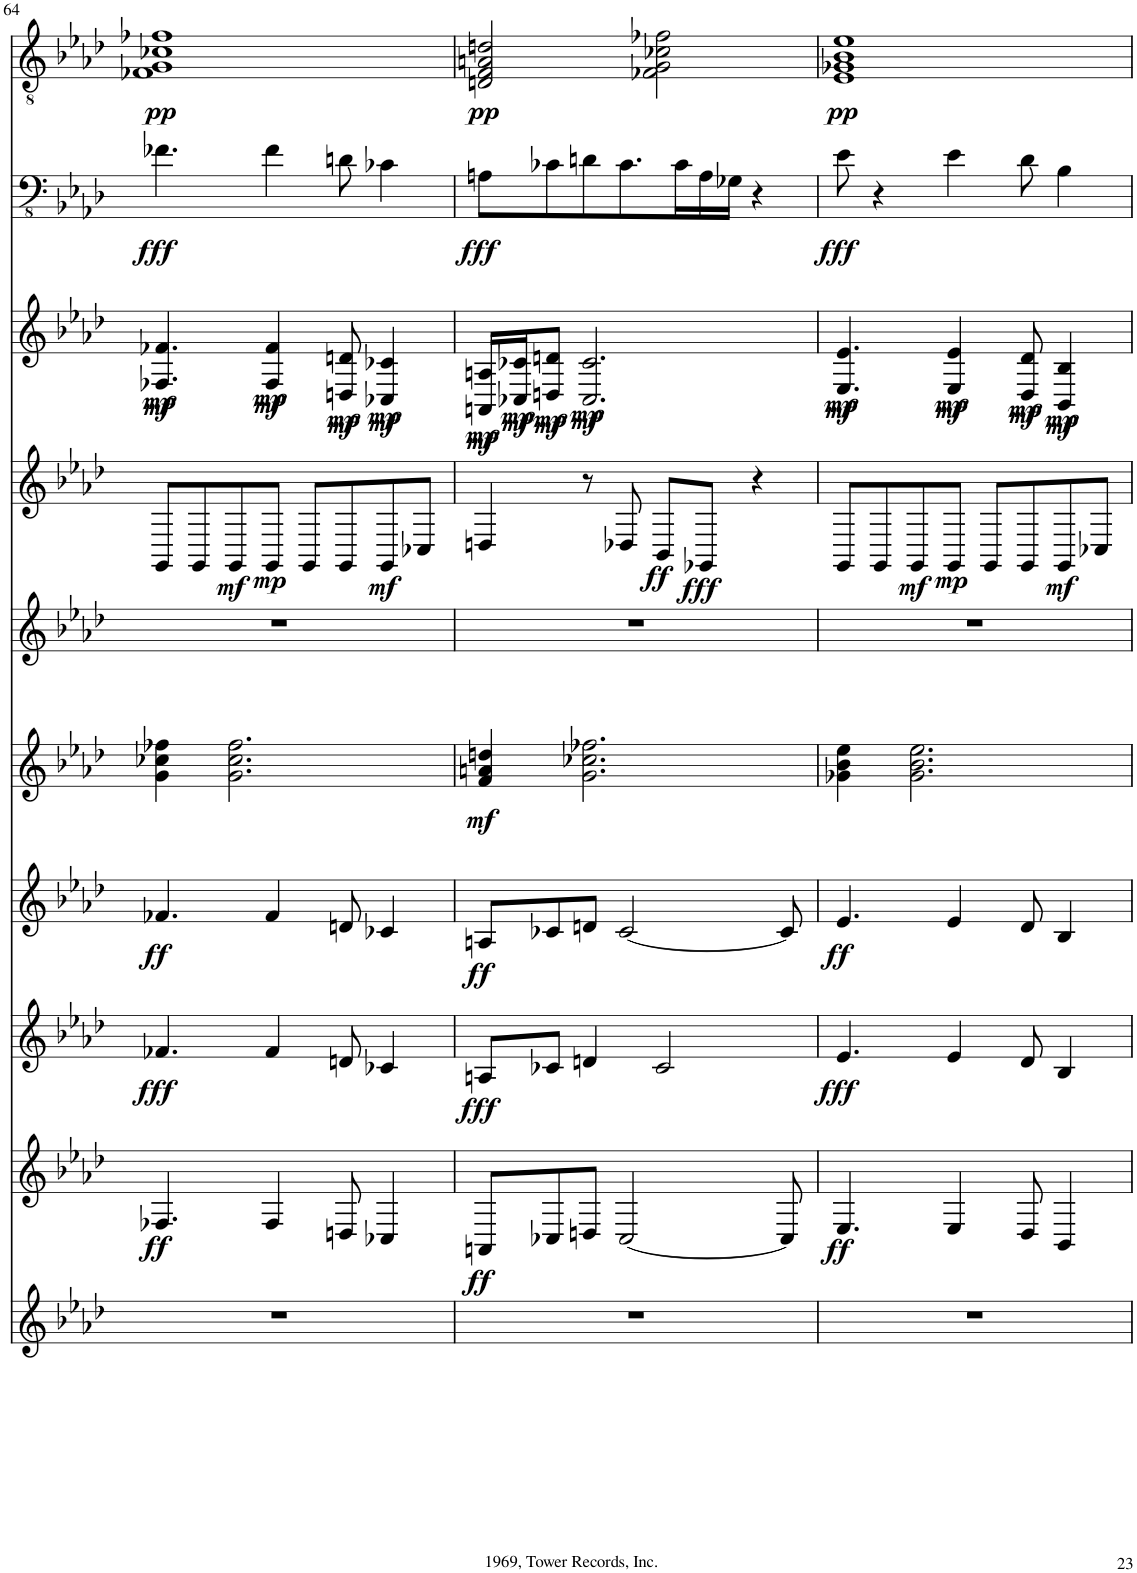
**kern	**kern	**dynam	**kern	**dynam	**kern	**dynam	**kern	**dynam	**kern	**kern	**dynam	**kern	**dynam	**kern	**dynam	**kern	**dynam
*part10	*part9	*part9	*part8	*part8	*part7	*part7	*part6	*part6	*part5	*part4	*part4	*part3	*part3	*part2	*part2	*part1	*part1
*staff10	*staff9	*staff9	*staff8	*staff8	*staff7	*staff7	*staff6	*staff6	*staff5	*staff4	*staff4	*staff3	*staff3	*staff2	*staff2	*staff1	*staff1
*I"Vocals	*I"Trombone	*	*I"Trumpet	*	*I"Sax	*	*I"Organ	*	*I"Piano interlude	*I"Piano	*	*I"Brass	*	*I"Bass	*	*I"Jazz Guitar	*
*	*I'Trb	*	*I'Tpt	*	*	*	*	*	*I'Pno	*I'Pno	*	*I'Brs	*	*	*	*	*
!!LO:PB:g=z
*clefG2	*clefG2	*	*clefG2	*	*clefG2	*	*clefG2	*	*clefG2	*clefG2	*	*clefG2	*	*clefFv4	*	*clefGv2	*
*	*	*	*Trd1c2	*	*Trd5c9	*	*	*	*	*	*	*	*	*	*	*	*
*k[b-e-a-d-]	*k[b-e-a-d-]	*	*k[b-e-a-d-]	*	*k[b-e-a-d-]	*	*k[b-e-a-d-]	*	*k[b-e-a-d-]	*k[b-e-a-d-]	*	*k[b-e-a-d-]	*	*k[b-e-a-d-]	*	*k[b-e-a-d-]	*
*M4/4	*M4/4	*	*M4/4	*	*M4/4	*	*M4/4	*	*M4/4	*M4/4	*	*M4/4	*	*M4/4	*	*M4/4	*
=64	=64	=64	=64	=64	=64	=64	=64	=64	=64	=64	=64	=64	=64	=64	=64	=64	=64
!	!	!LO:DY:b	!	!LO:DY:b	!	!LO:DY:b	!	!	!	!	!	!	!LO:DY:b	!	!	!	!
!	!	!	!	!	!	!	!	!	!	!	!	!	!LO:DY:n=1:b	!	!LO:DY:b	!	!LO:DY:b
1r	4.F-X/	ff	4.f-X/	fff	4.f-X/	ff	4g\ 4cc-X\ 4ff-X\	.	1r	8GG/L	.	4.F-X/ 4.f-X/	mf mp	4.F-X\	fff	1F-X 1G 1c-X 1f-X	pp
.	.	.	.	.	.	.	.	.	.	8GG/	.	.	.	.	.	.	.
!	!	!	!	!	!	!	!	!	!	!	!LO:DY:b	!	!	!	!	!	!
.	.	.	.	.	.	.	2.g\ 2.cc-\ 2.ff-\	.	.	8GG/	mf	.	.	.	.	.	.
!	!	!	!	!	!	!	!	!	!	!	!LO:DY:b	!	!LO:DY:n=2:b	!	!	!	!
!	!	!	!	!	!	!	!	!	!	!	!	!	!LO:DY:n=3:b	!	!	!	!
.	4F-/	.	4f-/	.	4f-/	.	.	.	.	8GG/J	mp	4F-/ 4f-/	mf mp	4F-\	.	.	.
.	.	.	.	.	.	.	.	.	.	8GG/L	.	.	.	.	.	.	.
!	!	!	!	!	!	!	!	!	!	!	!	!	!LO:DY:n=4:b	!	!	!	!
!	!	!	!	!	!	!	!	!	!	!	!	!	!LO:DY:n=5:b	!	!	!	!
.	8Dn/	.	8dn/	.	8dn/	.	.	.	.	8GG/	.	8Dn/ 8dn/	mf mp	8Dn\	.	.	.
!	!	!	!	!	!	!	!	!	!	!	!LO:DY:b	!	!LO:DY:n=6:b	!	!	!	!
!	!	!	!	!	!	!	!	!	!	!	!	!	!LO:DY:n=7:b	!	!	!	!
.	4C-X/	.	4c-X/	.	4c-X/	.	.	.	.	8GG/	mf	4C-X/ 4c-X/	mf mp	4C-X\	.	.	.
.	.	.	.	.	.	.	.	.	.	8C-X/J	.	.	.	.	.	.	.
=65	=65	=65	=65	=65	=65	=65	=65	=65	=65	=65	=65	=65	=65	=65	=65	=65	=65
!	!	!LO:DY:b	!	!LO:DY:b	!	!LO:DY:b	!	!LO:DY:b	!	!	!	!	!LO:DY:b	!	!	!	!
!	!	!	!	!	!	!	!	!	!	!	!	!	!LO:DY:n=1:b	!	!LO:DY:b	!	!LO:DY:b
1r	8AAn/L	ff	8An/L	fff	8An/L	ff	4f/ 4an/ 4ddn/	mf	1r	4Dn/	.	16AAn/ 16An/LL	mf mp	8AAn\L	fff	2Dn/ 2F/ 2An/ 2dn/	pp
!	!	!	!	!	!	!	!	!	!	!	!	!	!LO:DY:n=2:b	!	!	!	!
!	!	!	!	!	!	!	!	!	!	!	!	!	!LO:DY:n=3:b	!	!	!	!
.	.	.	.	.	.	.	.	.	.	.	.	16C-X/ 16c-X/J	mf mp	.	.	.	.
!	!	!	!	!	!	!	!	!	!	!	!	!	!LO:DY:n=4:b	!	!	!	!
!	!	!	!	!	!	!	!	!	!	!	!	!	!LO:DY:n=5:b	!	!	!	!
.	8C-X/	.	8c-X/J	.	8c-X/	.	.	.	.	.	.	8Dn/ 8dn/J	mf mp	8C-X\	.	.	.
!	!	!	!	!	!	!	!	!	!	!	!	!	!LO:DY:n=6:b	!	!	!	!
!	!	!	!	!	!	!	!	!	!	!	!	!	!LO:DY:n=7:b	!	!	!	!
.	8Dn/J	.	4dn/	.	8dn/J	.	2.g\ 2.cc-X\ 2.ff-X\	.	.	8r	.	2.C-/ 2.c-/	mf mp	8Dn\	.	.	.
.	[2C-/	.	.	.	[2c-/	.	.	.	.	8D-X/	.	.	.	8.C-\	.	.	.
!	!	!	!	!	!	!	!	!	!	!	!LO:DY:b	!	!	!	!	!	!
.	.	.	2c-/	.	.	.	.	.	.	8BB-/L	ff	.	.	.	.	2F-X\ 2G\ 2c-X\ 2f-X\	.
.	.	.	.	.	.	.	.	.	.	.	.	.	.	16C-\L	.	.	.
!	!	!	!	!	!	!	!	!	!	!	!LO:DY:b	!	!	!	!	!	!
.	.	.	.	.	.	.	.	.	.	8GG-X/J	fff	.	.	16AA\	.	.	.
.	.	.	.	.	.	.	.	.	.	.	.	.	.	16GG-X\JJ	.	.	.
.	.	.	.	.	.	.	.	.	.	4r	.	.	.	4r	.	.	.
.	8C-/]	.	.	.	8c-/]	.	.	.	.	.	.	.	.	.	.	.	.
=66	=66	=66	=66	=66	=66	=66	=66	=66	=66	=66	=66	=66	=66	=66	=66	=66	=66
!	!	!LO:DY:b	!	!LO:DY:b	!	!LO:DY:b	!	!	!	!	!	!	!LO:DY:b	!	!	!	!
!	!	!	!	!	!	!	!	!	!	!	!	!	!LO:DY:n=1:b	!	!LO:DY:b	!	!LO:DY:b
1r	4.E-/	ff	4.e-/	fff	4.e-/	ff	4g-X\ 4b-\ 4ee-\	.	1r	8GG/L	.	4.E-/ 4.e-/	mf mp	8E-\	fff	1E- 1G-X 1B- 1e-	pp
.	.	.	.	.	.	.	.	.	.	8GG/	.	.	.	4r	.	.	.
!	!	!	!	!	!	!	!	!	!	!	!LO:DY:b	!	!	!	!	!	!
.	.	.	.	.	.	.	2.g-\ 2.b-\ 2.ee-\	.	.	8GG/	mf	.	.	.	.	.	.
!	!	!	!	!	!	!	!	!	!	!	!LO:DY:b	!	!LO:DY:n=2:b	!	!	!	!
!	!	!	!	!	!	!	!	!	!	!	!	!	!LO:DY:n=3:b	!	!	!	!
.	4E-/	.	4e-/	.	4e-/	.	.	.	.	8GG/J	mp	4E-/ 4e-/	mf mp	4E-\	.	.	.
.	.	.	.	.	.	.	.	.	.	8GG/L	.	.	.	.	.	.	.
!	!	!	!	!	!	!	!	!	!	!	!	!	!LO:DY:n=4:b	!	!	!	!
!	!	!	!	!	!	!	!	!	!	!	!	!	!LO:DY:n=5:b	!	!	!	!
.	8D-/	.	8d-/	.	8d-/	.	.	.	.	8GG/	.	8D-/ 8d-/	mf mp	8D-\	.	.	.
!	!	!	!	!	!	!	!	!	!	!	!LO:DY:b	!	!LO:DY:n=6:b	!	!	!	!
!	!	!	!	!	!	!	!	!	!	!	!	!	!LO:DY:n=7:b	!	!	!	!
.	4BB-/	.	4B-/	.	4B-/	.	.	.	.	8GG/	mf	4BB-/ 4B-/	mf mp	4BB-\	.	.	.
.	.	.	.	.	.	.	.	.	.	8C-X/J	.	.	.	.	.	.	.
=	=	=	=	=	=	=	=	=	=	=	=	=	=	=	=	=	=
*-	*-	*-	*-	*-	*-	*-	*-	*-	*-	*-	*-	*-	*-	*-	*-	*-	*-
